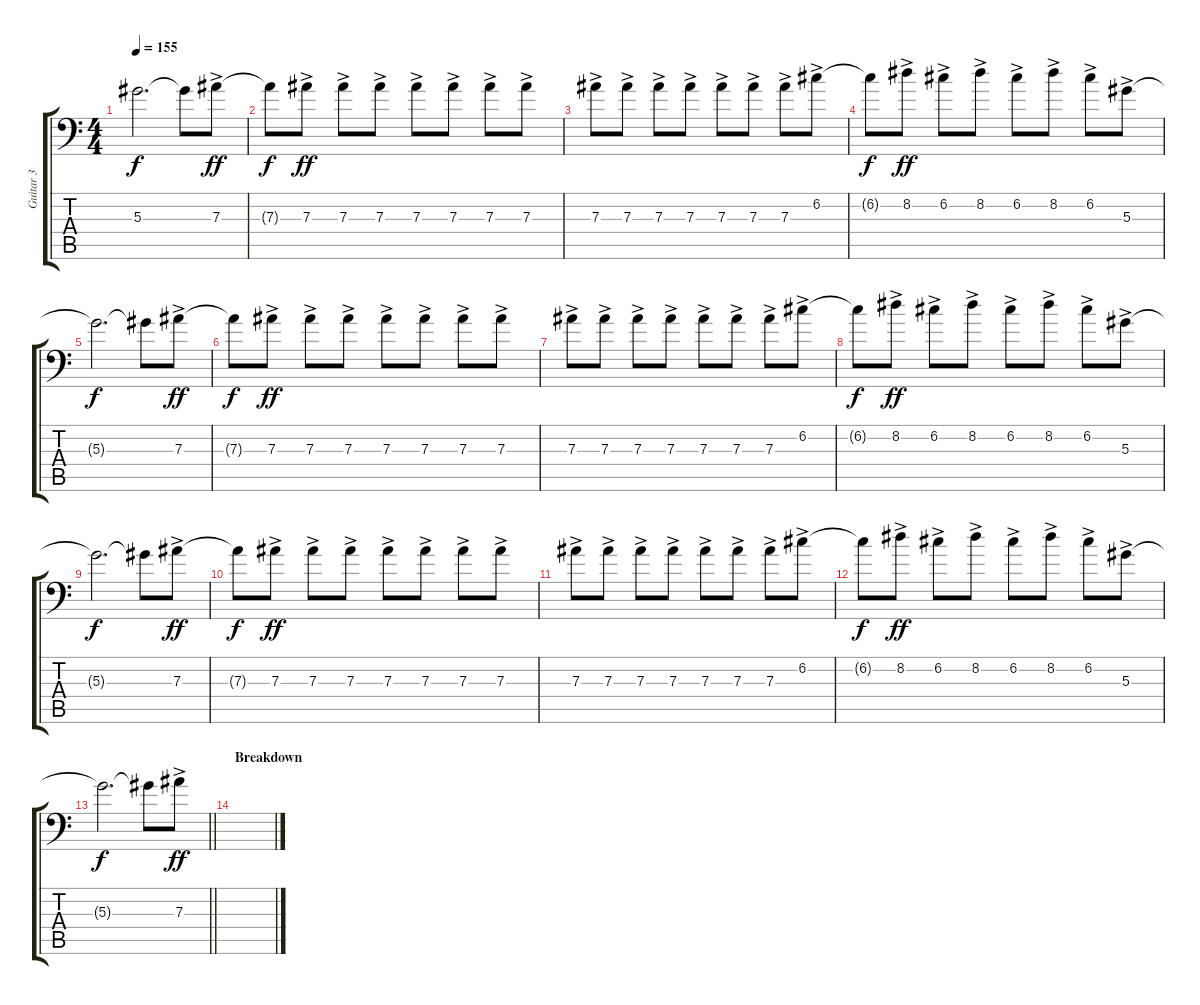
\track ("Guitar 3" "Guitar 3") {instrument overdrivenguitar}
\staff {score tabs}
\tuning (C4 G3 Eb3 Bb2 F2 Bb1) {hide}
\ts (4 4)
\tempo 155
\clef f4
\ks c
5.3{t}.2{d dy f} 5.3{t}.8 7.3{ac}.8{dy ff} |
7.3{t}.8{dy f} 7.3{ac}.8{dy ff} 7.3{ac}.8 7.3{ac}.8 7.3{ac}.8 7.3{ac}.8 7.3{ac}.8 7.3{ac}.8 |
7.3{ac}.8 7.3{ac}.8 7.3{ac}.8 7.3{ac}.8 7.3{ac}.8 7.3{ac}.8 7.3{ac}.8 6.2{ac}.8 |
6.2{t}.8{dy f} 8.2{ac}.8{dy ff} 6.2{ac}.8 8.2{ac}.8 6.2{ac}.8 8.2{ac}.8 6.2{ac}.8 5.3{ac}.8 |
5.3{t}.2{d dy f} 5.3{t}.8 7.3{ac}.8{dy ff} |
7.3{t}.8{dy f} 7.3{ac}.8{dy ff} 7.3{ac}.8 7.3{ac}.8 7.3{ac}.8 7.3{ac}.8 7.3{ac}.8 7.3{ac}.8 |
7.3{ac}.8 7.3{ac}.8 7.3{ac}.8 7.3{ac}.8 7.3{ac}.8 7.3{ac}.8 7.3{ac}.8 6.2{ac}.8 |
6.2{t}.8{dy f} 8.2{ac}.8{dy ff} 6.2{ac}.8 8.2{ac}.8 6.2{ac}.8 8.2{ac}.8 6.2{ac}.8 5.3{ac}.8 |
5.3{t}.2{d dy f} 5.3{t}.8 7.3{ac}.8{dy ff} |
7.3{t}.8{dy f} 7.3{ac}.8{dy ff} 7.3{ac}.8 7.3{ac}.8 7.3{ac}.8 7.3{ac}.8 7.3{ac}.8 7.3{ac}.8 |
7.3{ac}.8 7.3{ac}.8 7.3{ac}.8 7.3{ac}.8 7.3{ac}.8 7.3{ac}.8 7.3{ac}.8 6.2{ac}.8 |
6.2{t}.8{dy f} 8.2{ac}.8{dy ff} 6.2{ac}.8 8.2{ac}.8 6.2{ac}.8 8.2{ac}.8 6.2{ac}.8 5.3{ac}.8 |
\barLineRight lightlight
5.3{t}.2{d dy f} 5.3{t}.8 7.3{ac}.8{dy ff} |
\section ("" "Breakdown")
